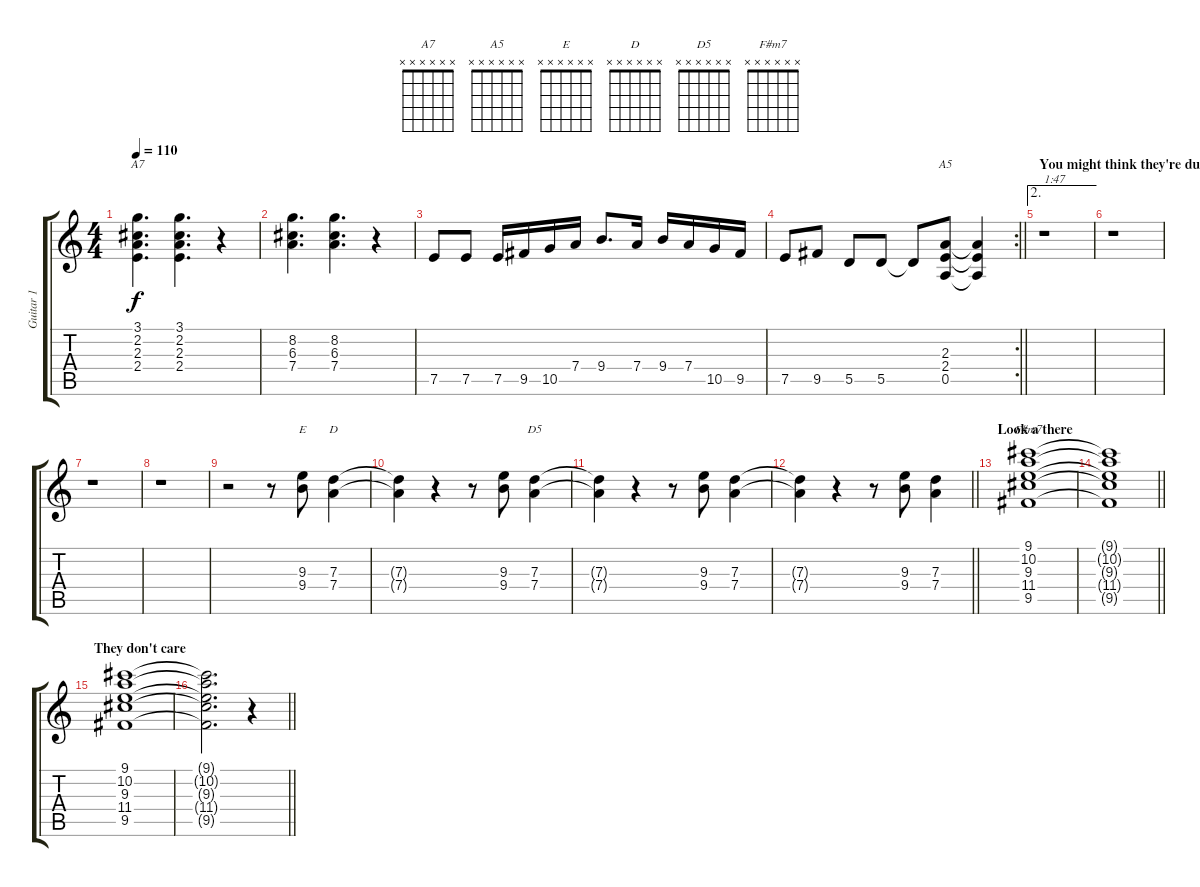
\track ("Guitar 1" "Guitar 1") {instrument electricguitarclean}
\staff {score tabs}
\tuning (E4 B3 G3 D3 A2 E2) {hide}
\chord ("A7" x x x x x x)
\chord ("A5" x x x x x x)
\chord ("E" x x x x x x)
\chord ("D" x x x x x x)
\chord ("D5" x x x x x x)
\chord ("F#m7" x x x x x x)
\ts (4 4)
\tempo 110
\clef g2
\ks c
(3.1 2.2 2.3 2.4).4{d ch "A7" dy f} (3.1 2.2 2.3 2.4).4{d} r.4 |
(8.2 6.3 7.4).4{d} (8.2 6.3 7.4).4{d} r.4 |
7.5.8 7.5.8 7.5.16 9.5.16 10.5.16 7.4.16 9.4.8{d} 7.4.16 9.4.16 7.4.16 10.5.16 9.5.16 |
\rc 2
\barLineRight lightlight
7.5.8 9.5.8 5.5.8 5.5.8 5.5{t}.8 (2.3 2.4 0.5).8{ch "A5"} (2.3{t} 2.4{t} 0.5{t}).4 |
\ae 2
\section ("" "You might think they're dumb and lonely ")
r.1{txt "1:47"} |
r.1 |
r.1 |
r.1 |
r.2 r.8 (9.3 9.4).8{ch "E"} (7.3 7.4).4{ch "D"} |
(7.3{t} 7.4{t}).4 r.4 r.8 (9.3 9.4).8 (7.3 7.4).4{ch "D5"} |
(7.3{t} 7.4{t}).4 r.4 r.8 (9.3 9.4).8 (7.3 7.4).4 |
\barLineRight lightlight
(7.3{t} 7.4{t}).4 r.4 r.8 (9.3 9.4).8 (7.3 7.4).4 |
\section ("" "Look a there ")
(9.1 10.2 9.3 11.4 9.5).1{ch "F#m7"} |
\barLineRight lightlight
(9.1{t} 10.2{t} 9.3{t} 11.4{t} 9.5{t}).1 |
\section ("" "They don't care")
(9.1 10.2 9.3 11.4 9.5).1 |
\barLineRight lightlight
(9.1{t} 10.2{t} 9.3{t} 11.4{t} 9.5{t}).2{d} r.4
